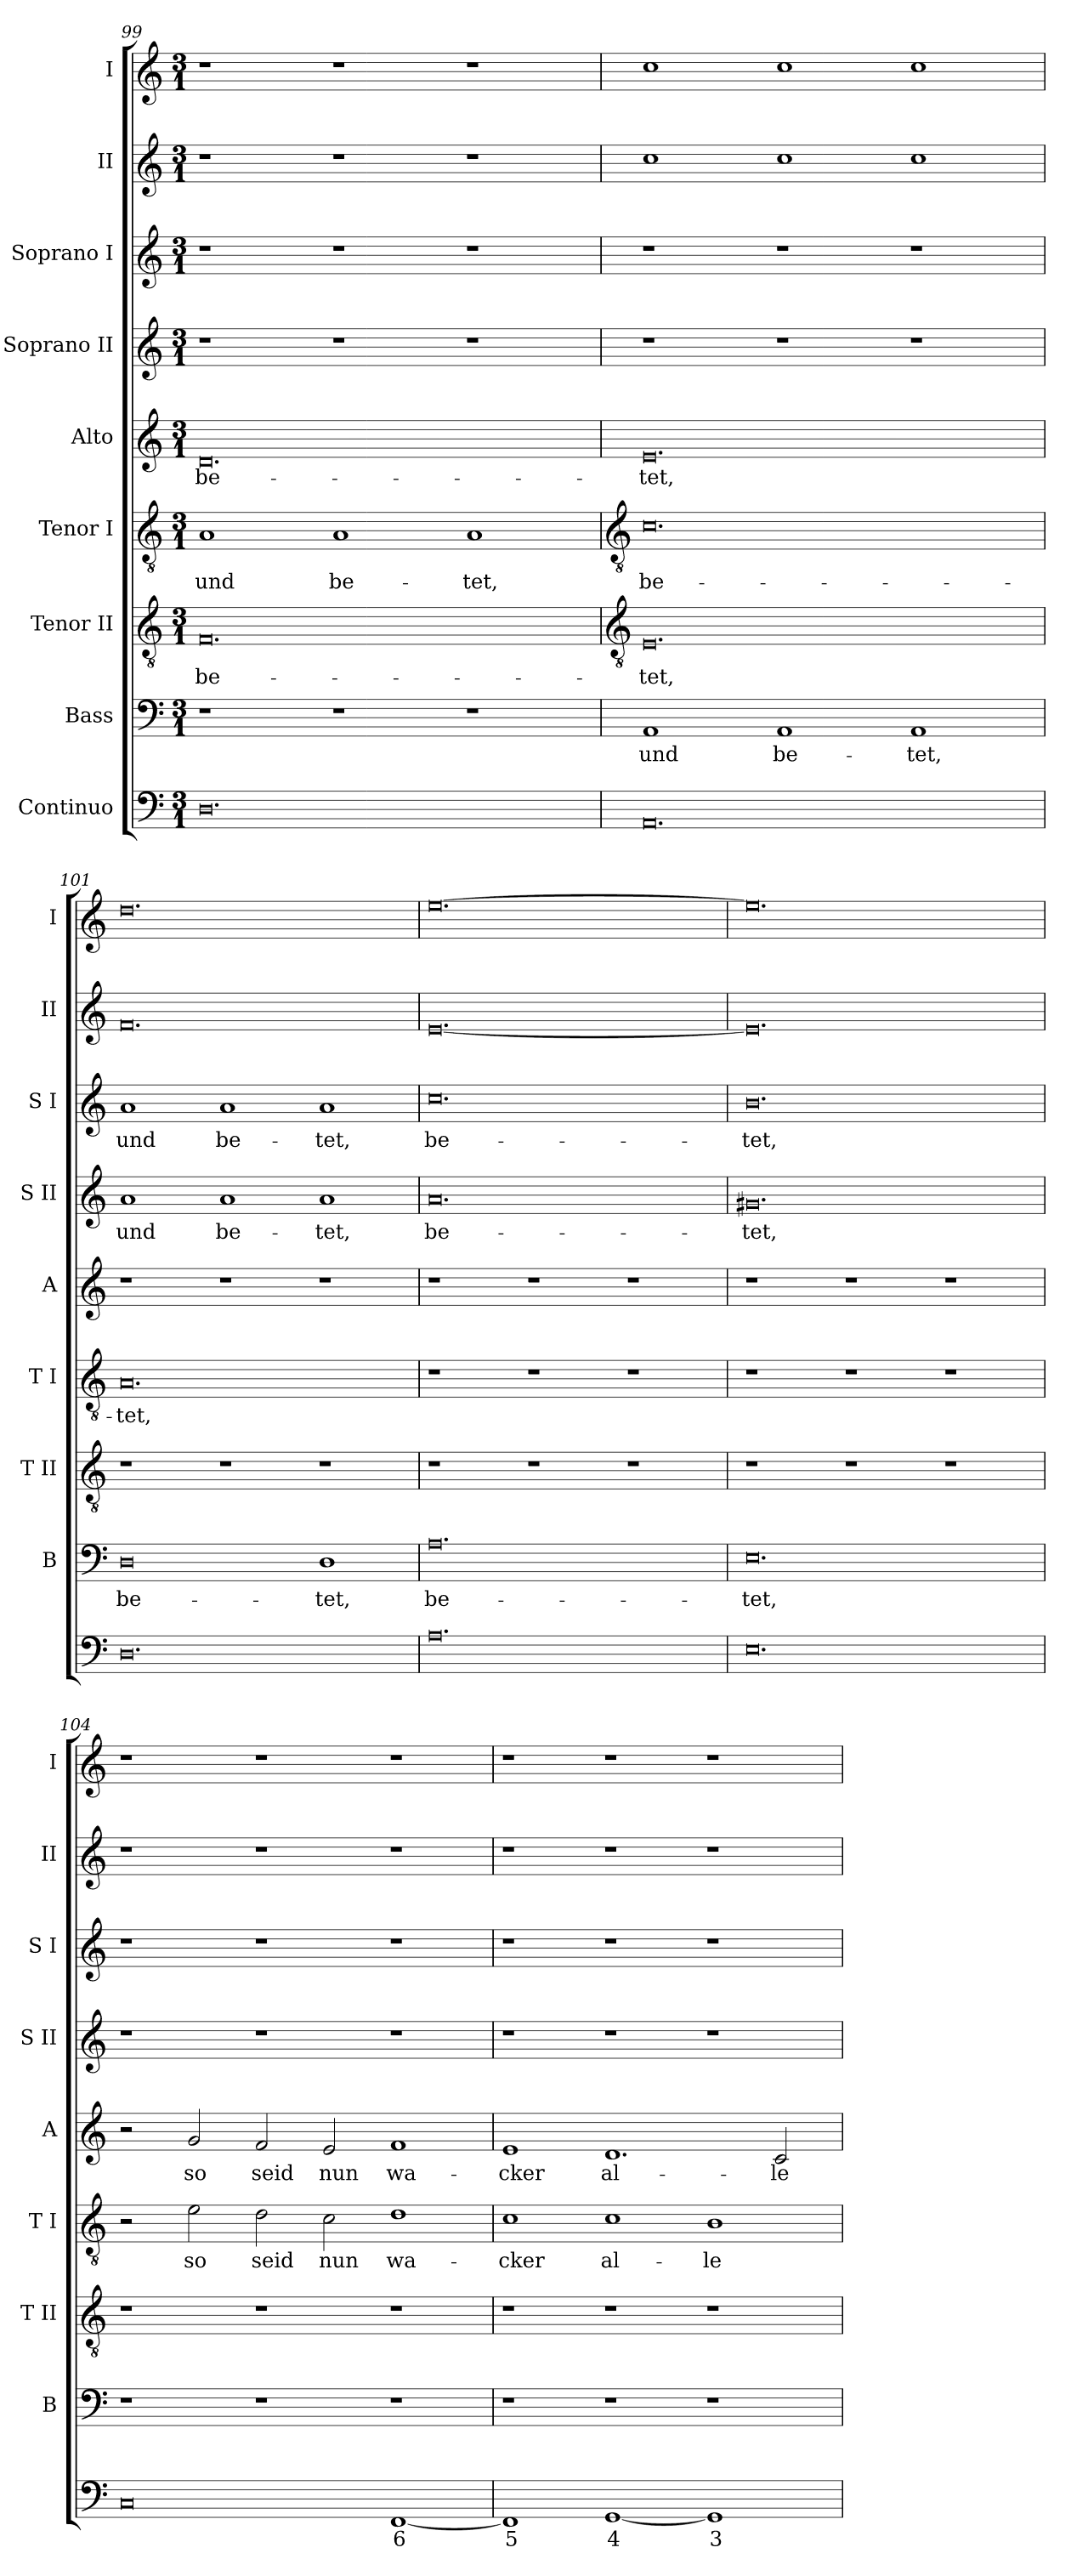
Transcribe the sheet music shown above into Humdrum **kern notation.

**kern	**text	**kern	**text	**kern	**text	**kern	**text	**kern	**text	**kern	**text	**kern	**text	**kern	**kern
*part9	*part9	*part8	*part8	*part7	*part7	*part6	*part6	*part5	*part5	*part4	*part4	*part3	*part3	*part2	*part1
*staff9	*staff9	*staff8	*staff8	*staff7	*staff7	*staff6	*staff6	*staff5	*staff5	*staff4	*staff4	*staff3	*staff3	*staff2	*staff1
*I"Continuo	*	*I"Bass	*	*I"Tenor II	*	*I"Tenor I	*	*I"Alto	*	*I"Soprano II	*	*I"Soprano I	*	*I"II	*I"I
*	*	*I'B	*	*I'T II	*	*I'T I	*	*I'A	*	*I'S II	*	*I'S I	*	*I'II	*I'I
*clefF4	*	*clefF4	*	*clefGv2	*	*clefGv2	*	*clefG2	*	*clefG2	*	*clefG2	*	*clefG2	*clefG2
*k[]	*	*k[]	*	*k[]	*	*k[]	*	*k[]	*	*k[]	*	*k[]	*	*k[]	*k[]
*C:	*	*C:	*	*C:	*	*C:	*	*C:	*	*C:	*	*C:	*	*C:	*C:
*M3/1	*	*M3/1	*	*M3/1	*	*M3/1	*	*M3/1	*	*M3/1	*	*M3/1	*	*M3/1	*M3/1
=99	=99	=99	=99	=99	=99	=99	=99	=99	=99	=99	=99	=99	=99	=99	=99
!	!	!	!	!	!LO:LY:b	!	!LO:LY:b	!	!LO:LY:b	!	!	!	!	!	!
0.D	.	1r	.	0.F	be-	1A	und	0.d	be-	1r	.	1r	.	1r	1r
!	!	!	!	!	!	!	!LO:LY:b	!	!	!	!	!	!	!	!
.	.	1r	.	.	.	1A	be-	.	.	1r	.	1r	.	1r	1r
!	!	!	!	!	!	!	!LO:LY:b	!	!	!	!	!	!	!	!
.	.	1r	.	.	.	1A	-tet,	.	.	1r	.	1r	.	1r	1r
!!LO:LB:g=z
=100	=100	=100	=100	=100	=100	=100	=100	=100	=100	=100	=100	=100	=100	=100	=100
*	*	*	*	*clefGv2	*	*clefGv2	*	*	*	*	*	*	*	*	*
!	!	!	!LO:LY:b	!	!LO:LY:b	!	!LO:LY:b	!	!LO:LY:b	!	!	!	!	!	!
0.AA	.	1AA	und	0.E	-tet,	0.c	be-	0.e	-tet,	1r	.	1r	.	1cc	1cc
!	!	!	!LO:LY:b	!	!	!	!	!	!	!	!	!	!	!	!
.	.	1AA	be-	.	.	.	.	.	.	1r	.	1r	.	1cc	1cc
!	!	!	!LO:LY:b	!	!	!	!	!	!	!	!	!	!	!	!
.	.	1AA	-tet,	.	.	.	.	.	.	1r	.	1r	.	1cc	1cc
=101	=101	=101	=101	=101	=101	=101	=101	=101	=101	=101	=101	=101	=101	=101	=101
!	!	!	!LO:LY:b	!	!	!	!LO:LY:b	!	!	!	!LO:LY:b	!	!LO:LY:b	!	!
0.D	.	0D	be-	1r	.	0.A	-tet,	1r	.	1a	und	1a	und	0.f	0.dd
!	!	!	!	!	!	!	!	!	!	!	!LO:LY:b	!	!LO:LY:b	!	!
.	.	.	.	1r	.	.	.	1r	.	1a	be-	1a	be-	.	.
!	!	!	!LO:LY:b	!	!	!	!	!	!	!	!LO:LY:b	!	!LO:LY:b	!	!
.	.	1D	-tet,	1r	.	.	.	1r	.	1a	-tet,	1a	-tet,	.	.
=102	=102	=102	=102	=102	=102	=102	=102	=102	=102	=102	=102	=102	=102	=102	=102
!	!	!	!LO:LY:b	!	!	!	!	!	!	!	!LO:LY:b	!	!LO:LY:b	!	!
0.A	.	0.A	be-	1r	.	1r	.	1r	.	0.a	be-	0.cc	be-	[0.e	[0.ee
.	.	.	.	1r	.	1r	.	1r	.	.	.	.	.	.	.
.	.	.	.	1r	.	1r	.	1r	.	.	.	.	.	.	.
=103	=103	=103	=103	=103	=103	=103	=103	=103	=103	=103	=103	=103	=103	=103	=103
!	!	!	!LO:LY:b	!	!	!	!	!	!	!	!LO:LY:b	!	!LO:LY:b	!	!
0.E	.	0.E	-tet,	1r	.	1r	.	1r	.	0.g#X	-tet,	0.b	-tet,	0.e]	0.ee]
.	.	.	.	1r	.	1r	.	1r	.	.	.	.	.	.	.
.	.	.	.	1r	.	1r	.	1r	.	.	.	.	.	.	.
=104	=104	=104	=104	=104	=104	=104	=104	=104	=104	=104	=104	=104	=104	=104	=104
0C	.	1r	.	1r	.	2r	.	2r	.	1r	.	1r	.	1r	1r
!	!	!	!	!	!	!	!LO:LY:b	!	!LO:LY:b	!	!	!	!	!	!
.	.	.	.	.	.	2e	so	2g	so	.	.	.	.	.	.
!	!	!	!	!	!	!	!LO:LY:b	!	!LO:LY:b	!	!	!	!	!	!
.	.	1r	.	1r	.	2d	seid	2f	seid	1r	.	1r	.	1r	1r
!	!	!	!	!	!	!	!LO:LY:b	!	!LO:LY:b	!	!	!	!	!	!
.	.	.	.	.	.	2c	nun	2e	nun	.	.	.	.	.	.
!	!LO:LY:b	!	!	!	!	!	!LO:LY:b	!	!LO:LY:b	!	!	!	!	!	!
[1FF	6	1r	.	1r	.	1d	wa-	1f	wa-	1r	.	1r	.	1r	1r
=105	=105	=105	=105	=105	=105	=105	=105	=105	=105	=105	=105	=105	=105	=105	=105
!	!LO:LY:b	!	!	!	!	!	!LO:LY:b	!	!LO:LY:b	!	!	!	!	!	!
1FF]	5	1r	.	1r	.	1c	-cker	1e	-cker	1r	.	1r	.	1r	1r
!	!LO:LY:b	!	!	!	!	!	!LO:LY:b	!	!LO:LY:b	!	!	!	!	!	!
[1GG	4	1r	.	1r	.	1c	al-	1.d	al-	1r	.	1r	.	1r	1r
!	!LO:LY:b	!	!	!	!	!	!LO:LY:b	!	!	!	!	!	!	!	!
1GG]	3	1r	.	1r	.	1B	-le-	.	.	1r	.	1r	.	1r	1r
!	!	!	!	!	!	!	!	!	!LO:LY:b	!	!	!	!	!	!
.	.	.	.	.	.	.	.	2c	-le-	.	.	.	.	.	.
=	=	=	=	=	=	=	=	=	=	=	=	=	=	=	=
*-	*-	*-	*-	*-	*-	*-	*-	*-	*-	*-	*-	*-	*-	*-	*-
